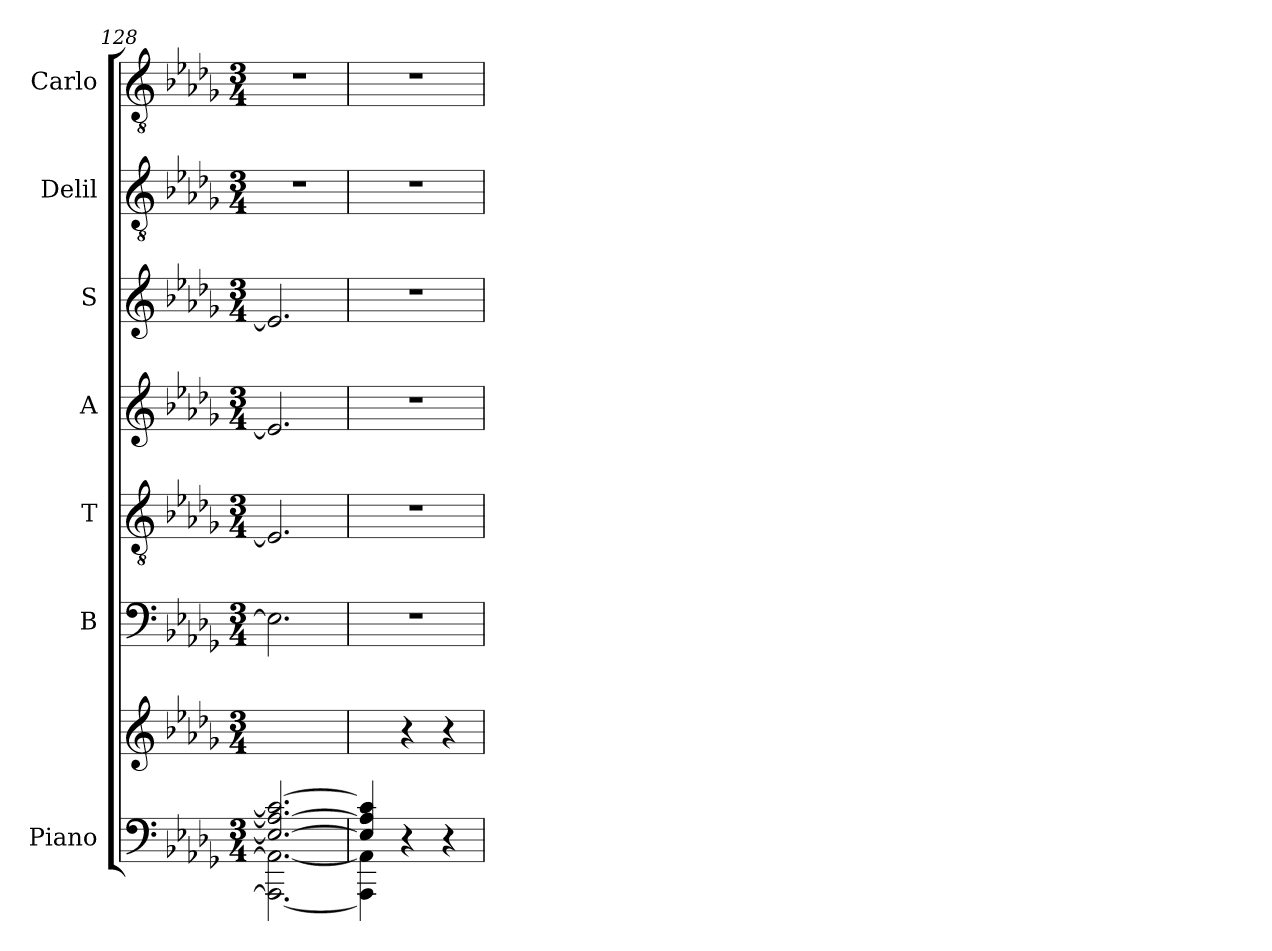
**kern	**kern	**kern	**kern	**kern	**kern	**kern	**kern
*part7	*part7	*part6	*part5	*part4	*part3	*part2	*part1
*staff8	*staff7	*staff6	*staff5	*staff4	*staff3	*staff2	*staff1
*I"Piano	*	*I"B	*I"T	*I"A	*I"S	*I"Delil	*I"Carlo
*I'Pno	*	*I'B	*I'T	*I'A	*I'S	*	*
*clefF4	*clefG2	*clefF4	*clefGv2	*clefG2	*clefG2	*clefGv2	*clefGv2
*k[b-e-a-d-g-]	*k[b-e-a-d-g-]	*k[b-e-a-d-g-]	*k[b-e-a-d-g-]	*k[b-e-a-d-g-]	*k[b-e-a-d-g-]	*k[b-e-a-d-g-]	*k[b-e-a-d-g-]
*M3/4	*M3/4	*M3/4	*M3/4	*M3/4	*M3/4	*M3/4	*M3/4
=128	=128	=128	=128	=128	=128	=128	=128
*^	*	*	*	*	*	*	*
2.E-/_ 2.A-/_ 2.c/_	2.AAA-\_ 2.AA-\_	2.ryy	2.E-\]	2.E-/]	2.e-/]	2.e-/]	2.r	2.r
=129	=129	=129	=129	=129	=129	=129	=129	=129
4E-/] 4A-/] 4c/]	4AAA-\] 4AA-\]	4ryy	2.r	2.r	2.r	2.r	2.r	2.r
2ryy	4r	4r	.	.	.	.	.	.
.	4r	4r	.	.	.	.	.	.
*v	*v	*	*	*	*	*	*	*
=	=	=	=	=	=	=	=
*-	*-	*-	*-	*-	*-	*-	*-
